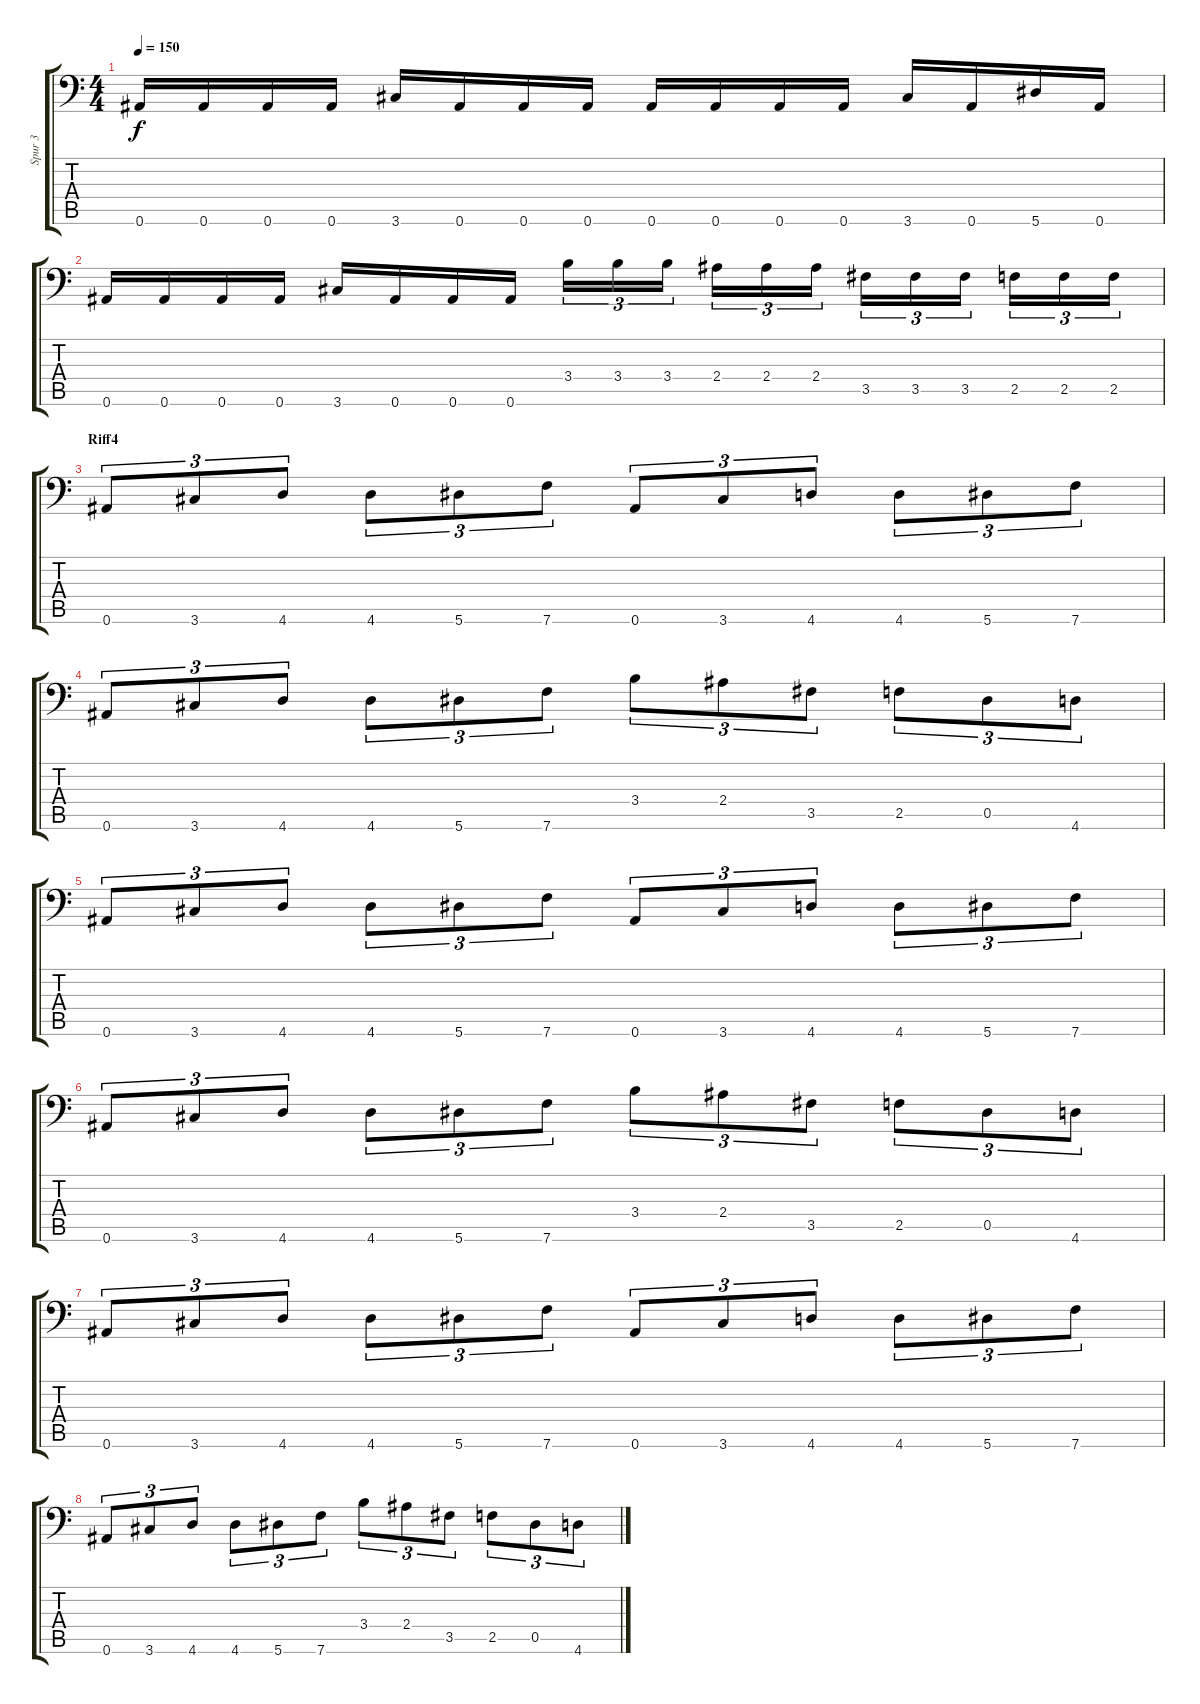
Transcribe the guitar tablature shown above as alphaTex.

\track ("Spur 3" "Spur 3") {instrument distortionguitar}
\staff {score tabs}
\tuning (Bb3 F3 Db3 Ab2 Eb2 Bb1) {hide}
\ts (4 4)
\tempo 150
\clef f4
\ks c
0.6.16{dy f} 0.6.16 0.6.16 0.6.16 3.6.16 0.6.16 0.6.16 0.6.16 0.6.16 0.6.16 0.6.16 0.6.16 3.6.16 0.6.16 5.6.16 0.6.16 |
0.6.16 0.6.16 0.6.16 0.6.16 3.6.16 0.6.16 0.6.16 0.6.16 3.4.16{tu (3 2)} 3.4.16{tu (3 2)} 3.4.16{tu (3 2)} 2.4.16{tu (3 2)} 2.4.16{tu (3 2)} 2.4.16{tu (3 2)} 3.5.16{tu (3 2)} 3.5.16{tu (3 2)} 3.5.16{tu (3 2)} 2.5.16{tu (3 2)} 2.5.16{tu (3 2)} 2.5.16{tu (3 2)} |
\section ("" "Riff4")
0.6.8{tu (3 2)} 3.6.8{tu (3 2)} 4.6.8{tu (3 2)} 4.6.8{tu (3 2)} 5.6.8{tu (3 2)} 7.6.8{tu (3 2)} 0.6.8{tu (3 2)} 3.6.8{tu (3 2)} 4.6.8{tu (3 2)} 4.6.8{tu (3 2)} 5.6.8{tu (3 2)} 7.6.8{tu (3 2)} |
0.6.8{tu (3 2)} 3.6.8{tu (3 2)} 4.6.8{tu (3 2)} 4.6.8{tu (3 2)} 5.6.8{tu (3 2)} 7.6.8{tu (3 2)} 3.4.8{tu (3 2)} 2.4.8{tu (3 2)} 3.5.8{tu (3 2)} 2.5.8{tu (3 2)} 0.5.8{tu (3 2)} 4.6.8{tu (3 2)} |
0.6.8{tu (3 2)} 3.6.8{tu (3 2)} 4.6.8{tu (3 2)} 4.6.8{tu (3 2)} 5.6.8{tu (3 2)} 7.6.8{tu (3 2)} 0.6.8{tu (3 2)} 3.6.8{tu (3 2)} 4.6.8{tu (3 2)} 4.6.8{tu (3 2)} 5.6.8{tu (3 2)} 7.6.8{tu (3 2)} |
0.6.8{tu (3 2)} 3.6.8{tu (3 2)} 4.6.8{tu (3 2)} 4.6.8{tu (3 2)} 5.6.8{tu (3 2)} 7.6.8{tu (3 2)} 3.4.8{tu (3 2)} 2.4.8{tu (3 2)} 3.5.8{tu (3 2)} 2.5.8{tu (3 2)} 0.5.8{tu (3 2)} 4.6.8{tu (3 2)} |
0.6.8{tu (3 2)} 3.6.8{tu (3 2)} 4.6.8{tu (3 2)} 4.6.8{tu (3 2)} 5.6.8{tu (3 2)} 7.6.8{tu (3 2)} 0.6.8{tu (3 2)} 3.6.8{tu (3 2)} 4.6.8{tu (3 2)} 4.6.8{tu (3 2)} 5.6.8{tu (3 2)} 7.6.8{tu (3 2)} |
0.6.8{tu (3 2)} 3.6.8{tu (3 2)} 4.6.8{tu (3 2)} 4.6.8{tu (3 2)} 5.6.8{tu (3 2)} 7.6.8{tu (3 2)} 3.4.8{tu (3 2)} 2.4.8{tu (3 2)} 3.5.8{tu (3 2)} 2.5.8{tu (3 2)} 0.5.8{tu (3 2)} 4.6.8{tu (3 2)}
